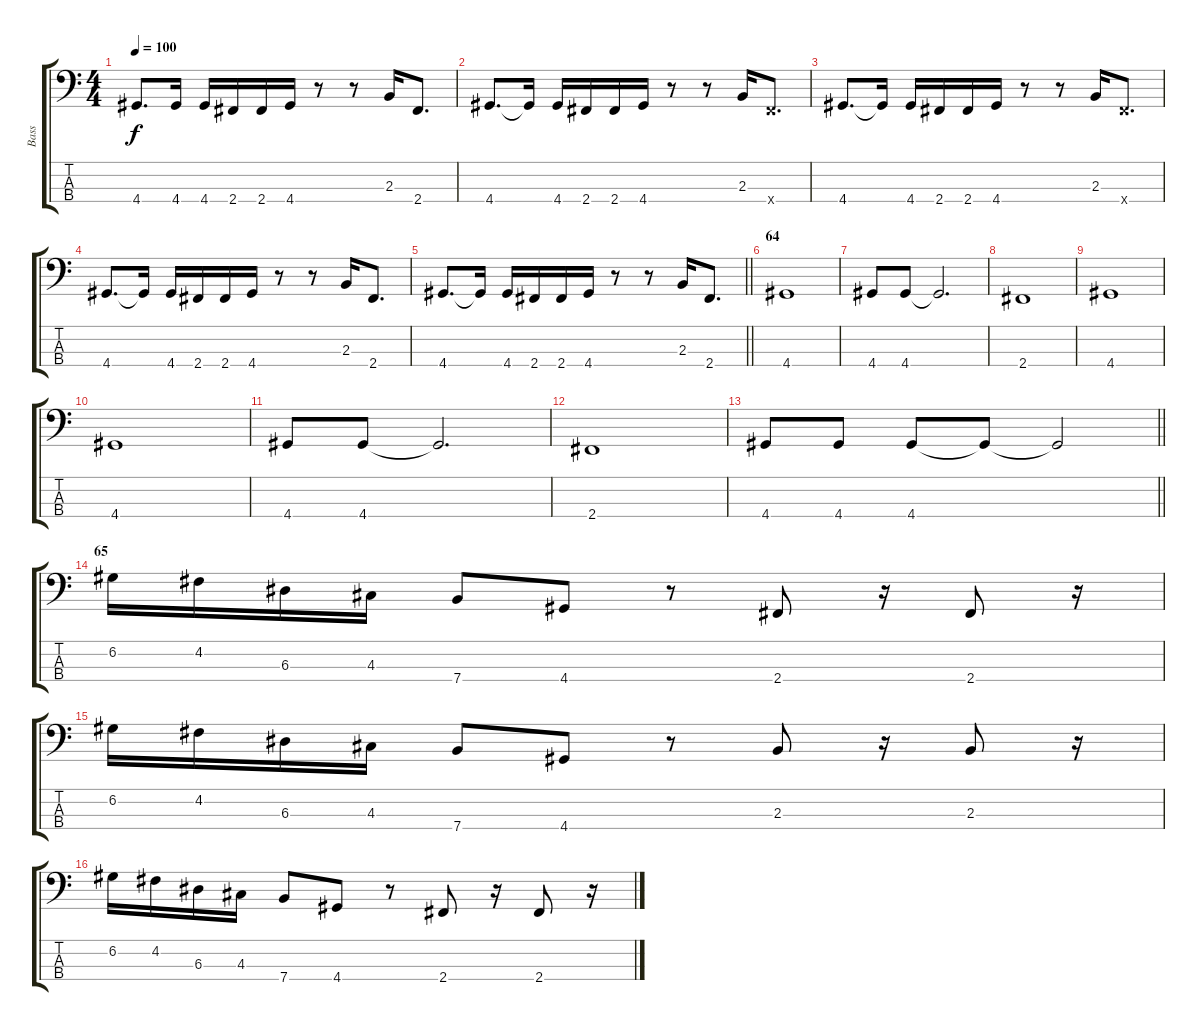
\track ("Bass" "Bass") {instrument electricbassfinger}
\staff {score tabs}
\tuning (G2 D2 A1 E1) {hide}
\ts (4 4)
\tempo 100
\clef f4
\ks c
4.4.8{d dy f} 4.4.16 4.4.16 2.4.16 2.4.16 4.4.16 r.8 r.8 2.3.16 2.4.8{d} |
4.4.8{d} 4.4{t}.16 4.4.16 2.4.16 2.4.16 4.4.16 r.8 r.8 2.3.16 2.4{x}.8{d} |
4.4.8{d} 4.4{t}.16 4.4.16 2.4.16 2.4.16 4.4.16 r.8 r.8 2.3.16 2.4{x}.8{d} |
4.4.8{d} 4.4{t}.16 4.4.16 2.4.16 2.4.16 4.4.16 r.8 r.8 2.3.16 2.4.8{d} |
\barLineRight lightlight
4.4.8{d} 4.4{t}.16 4.4.16 2.4.16 2.4.16 4.4.16 r.8 r.8 2.3.16 2.4.8{d} |
\section ("" "64")
4.4.1 |
4.4.8 4.4.8 4.4{t}.2{d} |
2.4.1 |
4.4.1 |
4.4.1 |
4.4.8 4.4.8 4.4{t}.2{d} |
2.4.1 |
\barLineRight lightlight
4.4.8 4.4.8 4.4.8 4.4{t}.8 4.4{t}.2 |
\section ("" "65")
6.2.16 4.2.16 6.3.16 4.3.16 7.4.8 4.4.8 r.8 2.4.8 r.16 2.4.8 r.16 |
6.2.16 4.2.16 6.3.16 4.3.16 7.4.8 4.4.8 r.8 2.3.8 r.16 2.3.8 r.16 |
6.2.16 4.2.16 6.3.16 4.3.16 7.4.8 4.4.8 r.8 2.4.8 r.16 2.4.8 r.16
